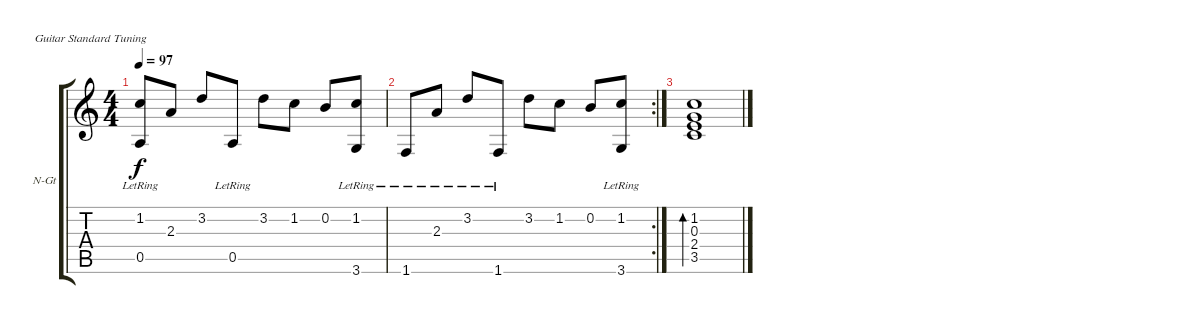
\bracketExtendMode groupsimilarinstruments
\firstSystemTrackNameOrientation horizontal
\otherSystemsTrackNameOrientation horizontal
\track ("­µ­y 1" "N-Gt") {instrument acousticguitarnylon}
\staff {score tabs}
\tuning (E4 B3 G3 D3 A2 E2)
\ts (4 4)
\tempo 97
\clef g2
\ks c
(1.2{lr} 0.5{lr}).8{dy f} 2.3.8 3.2.8 0.5{lr}.8 3.2.8 1.2.8 0.2.8 (1.2 3.6{lr}).8 |
\rc 2
1.6{lr}.8 2.3{lr}.8 3.2{lr}.8 1.6{lr}.8 3.2.8 1.2.8 0.2.8 (1.2 3.6{lr}).8 |
(1.2 0.3 2.4 3.5).1{bd 480}
